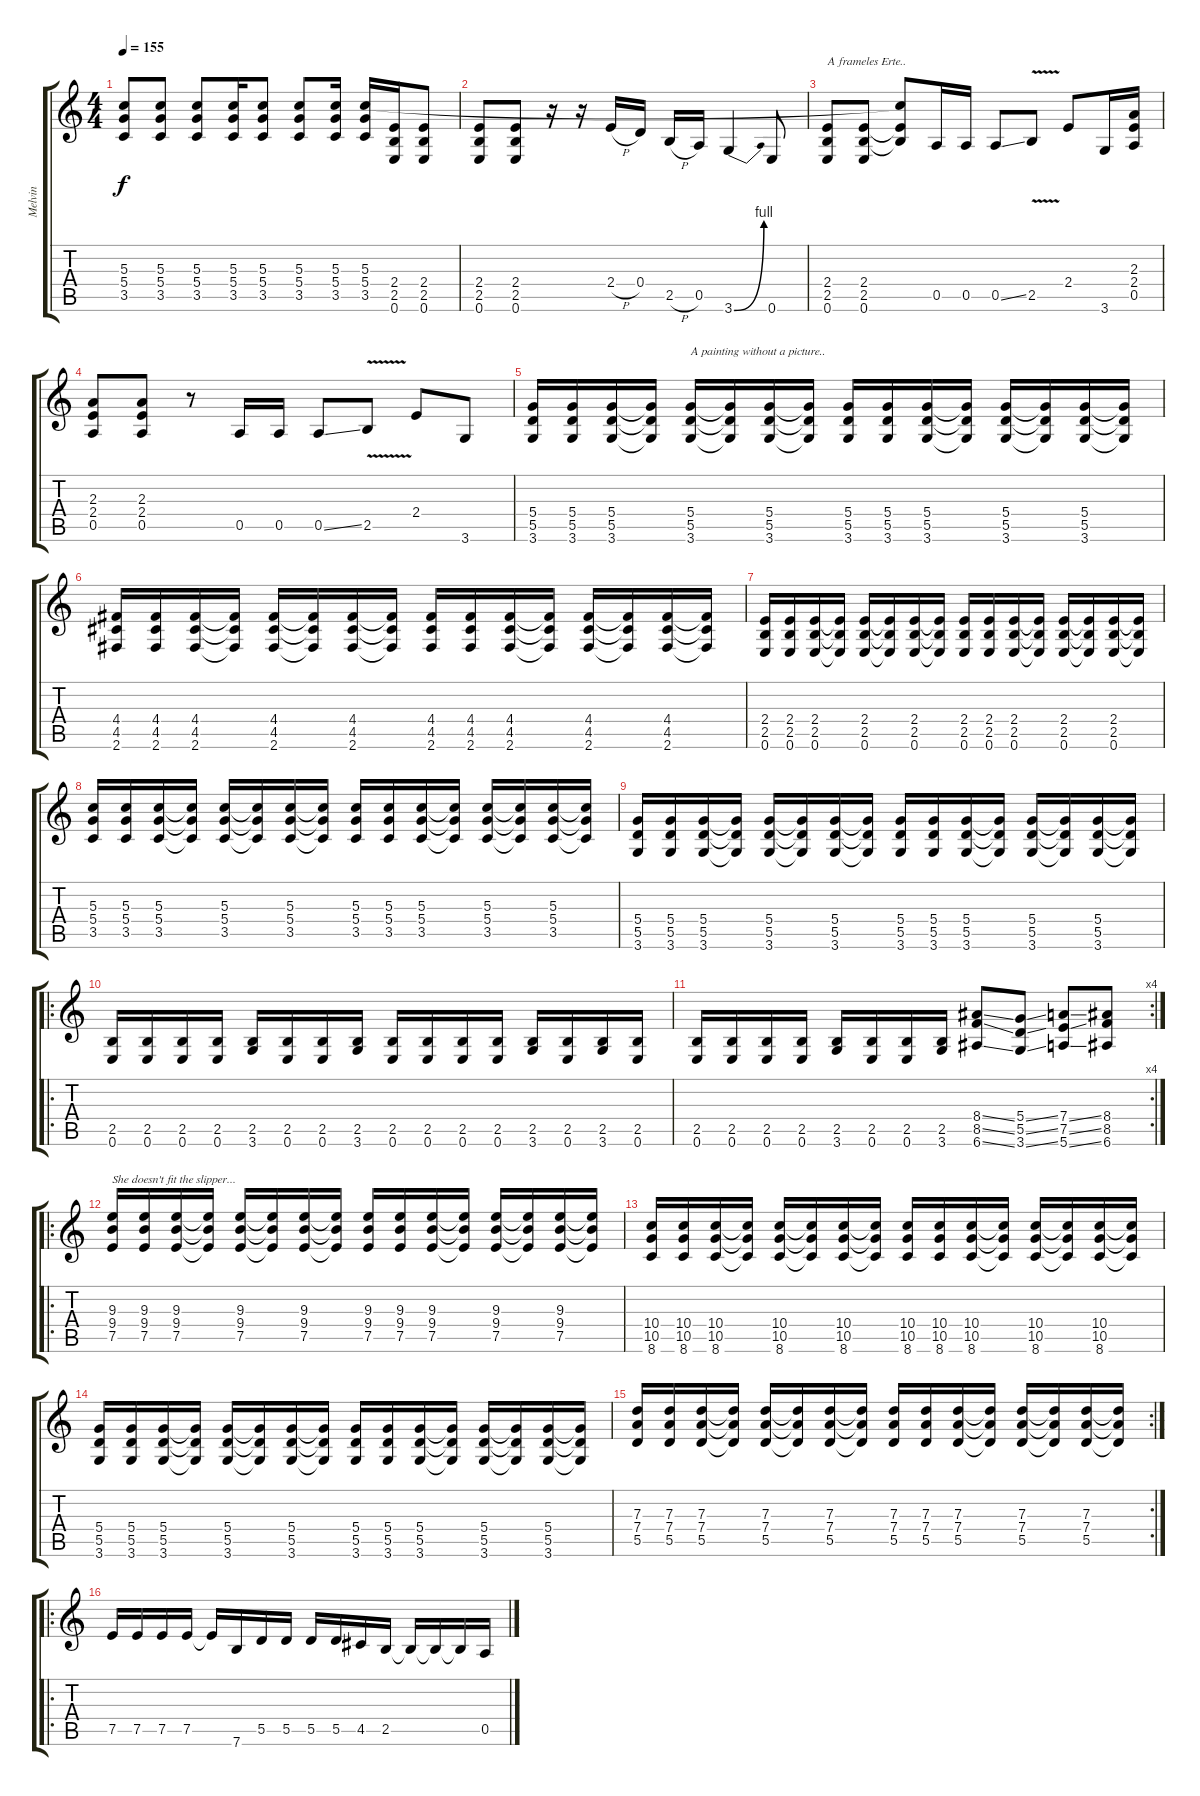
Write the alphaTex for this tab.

\track ("Melvin" "Melvin") {instrument distortionguitar}
\staff {score tabs}
\tuning (E4 B3 G3 D3 A2 E2) {hide}
\ts (4 4)
\tempo 155
\clef g2
\ks c
(5.3 5.4 3.5).8{dy f} (5.3 5.4 3.5).8 (5.3 5.4 3.5).8 (5.3 5.4 3.5).16 (5.3 5.4 3.5).8 (5.3 5.4 3.5).8 (5.3 5.4 3.5).16 (5.3 5.4 3.5).16 (2.4 2.5 0.6).16 (2.4 2.5 0.6).8 |
(2.4 2.5 0.6).8 (2.4 2.5 0.6).8 r.16 r.16 2.4{h}.16 0.4.16 2.5{h}.16 0.5.16 3.6{be (bend 0 0 60 4)}.4 0.6.8 |
(2.4 2.5 0.6).8{txt "A frameles Erte.."} (2.4 2.5 0.6).8 (5.3{t} 2.4{t} 2.5{t}).8 0.5.16 0.5.16 0.5{ss}.8 2.5{v}.8 2.4.8 3.6.16 (2.3 2.4 0.5).16 |
(2.3 2.4 0.5).8 (2.3 2.4 0.5).8 r.8 0.5.16 0.5.16 0.5{ss}.8 2.5{v}.8 2.4.8 3.6.8 |
(5.4 5.5 3.6).16 (5.4 5.5 3.6).16 (5.4 5.5 3.6).16 (5.4{t} 5.5{t} 3.6{t}).16 (5.4 5.5 3.6).16{txt "A painting without a picture.."} (5.4{t} 5.5{t} 3.6{t}).16 (5.4 5.5 3.6).16 (5.4{t} 5.5{t} 3.6{t}).16 (5.4 5.5 3.6).16 (5.4 5.5 3.6).16 (5.4 5.5 3.6).16 (5.4{t} 5.5{t} 3.6{t}).16 (5.4 5.5 3.6).16 (5.4{t} 5.5{t} 3.6{t}).16 (5.4 5.5 3.6).16 (5.4{t} 5.5{t} 3.6{t}).16 |
(4.4 4.5 2.6).16 (4.4 4.5 2.6).16 (4.4 4.5 2.6).16 (4.4{t} 4.5{t} 2.6{t}).16 (4.4 4.5 2.6).16 (4.4{t} 4.5{t} 2.6{t}).16 (4.4 4.5 2.6).16 (4.4{t} 4.5{t} 2.6{t}).16 (4.4 4.5 2.6).16 (4.4 4.5 2.6).16 (4.4 4.5 2.6).16 (4.4{t} 4.5{t} 2.6{t}).16 (4.4 4.5 2.6).16 (4.4{t} 4.5{t} 2.6{t}).16 (4.4 4.5 2.6).16 (4.4{t} 4.5{t} 2.6{t}).16 |
(2.4 2.5 0.6).16 (2.4 2.5 0.6).16 (2.4 2.5 0.6).16 (2.4{t} 2.5{t} 0.6{t}).16 (2.4 2.5 0.6).16 (2.4{t} 2.5{t} 0.6{t}).16 (2.4 2.5 0.6).16 (2.4{t} 2.5{t} 0.6{t}).16 (2.4 2.5 0.6).16 (2.4 2.5 0.6).16 (2.4 2.5 0.6).16 (2.4{t} 2.5{t} 0.6{t}).16 (2.4 2.5 0.6).16 (2.4{t} 2.5{t} 0.6{t}).16 (2.4 2.5 0.6).16 (2.4{t} 2.5{t} 0.6{t}).16 |
(5.3 5.4 3.5).16 (5.3 5.4 3.5).16 (5.3 5.4 3.5).16 (5.3{t} 5.4{t} 3.5{t}).16 (5.3 5.4 3.5).16 (5.3{t} 5.4{t} 3.5{t}).16 (5.3 5.4 3.5).16 (5.3{t} 5.4{t} 3.5{t}).16 (5.3 5.4 3.5).16 (5.3 5.4 3.5).16 (5.3 5.4 3.5).16 (5.3{t} 5.4{t} 3.5{t}).16 (5.3 5.4 3.5).16 (5.3{t} 5.4{t} 3.5{t}).16 (5.3 5.4 3.5).16 (5.3{t} 5.4{t} 3.5{t}).16 |
(5.4 5.5 3.6).16 (5.4 5.5 3.6).16 (5.4 5.5 3.6).16 (5.4{t} 5.5{t} 3.6{t}).16 (5.4 5.5 3.6).16 (5.4{t} 5.5{t} 3.6{t}).16 (5.4 5.5 3.6).16 (5.4{t} 5.5{t} 3.6{t}).16 (5.4 5.5 3.6).16 (5.4 5.5 3.6).16 (5.4 5.5 3.6).16 (5.4{t} 5.5{t} 3.6{t}).16 (5.4 5.5 3.6).16 (5.4{t} 5.5{t} 3.6{t}).16 (5.4 5.5 3.6).16 (5.4{t} 5.5{t} 3.6{t}).16 |
\ro
(2.5 0.6).16 (2.5 0.6).16 (2.5 0.6).16 (2.5 0.6).16 (2.5 3.6).16 (2.5 0.6).16 (2.5 0.6).16 (2.5 3.6).16 (2.5 0.6).16 (2.5 0.6).16 (2.5 0.6).16 (2.5 0.6).16 (2.5 3.6).16 (2.5 0.6).16 (2.5 3.6).16 (2.5 0.6).16 |
\rc 4
(2.5 0.6).16 (2.5 0.6).16 (2.5 0.6).16 (2.5 0.6).16 (2.5 3.6).16 (2.5 0.6).16 (2.5 0.6).16 (2.5 3.6).16 (8.4{ss} 8.5{ss} 6.6{ss}).8 (5.4{ss} 5.5{ss} 3.6{ss}).8 (7.4{ss} 7.5{ss} 5.6{ss}).8 (8.4 8.5 6.6).8 |
\ro
(9.3 9.4 7.5).16{txt "She doesn't fit the slipper..."} (9.3 9.4 7.5).16 (9.3 9.4 7.5).16 (9.3{t} 9.4{t} 7.5{t}).16 (9.3 9.4 7.5).16 (9.3{t} 9.4{t} 7.5{t}).16 (9.3 9.4 7.5).16 (9.3{t} 9.4{t} 7.5{t}).16 (9.3 9.4 7.5).16 (9.3 9.4 7.5).16 (9.3 9.4 7.5).16 (9.3{t} 9.4{t} 7.5{t}).16 (9.3 9.4 7.5).16 (9.3{t} 9.4{t} 7.5{t}).16 (9.3 9.4 7.5).16 (9.3{t} 9.4{t} 7.5{t}).16 |
(10.4 10.5 8.6).16 (10.4 10.5 8.6).16 (10.4 10.5 8.6).16 (10.4{t} 10.5{t} 8.6{t}).16 (10.4 10.5 8.6).16 (10.4{t} 10.5{t} 8.6{t}).16 (10.4 10.5 8.6).16 (10.4{t} 10.5{t} 8.6{t}).16 (10.4 10.5 8.6).16 (10.4 10.5 8.6).16 (10.4 10.5 8.6).16 (10.4{t} 10.5{t} 8.6{t}).16 (10.4 10.5 8.6).16 (10.4{t} 10.5{t} 8.6{t}).16 (10.4 10.5 8.6).16 (10.4{t} 10.5{t} 8.6{t}).16 |
(5.4 5.5 3.6).16 (5.4 5.5 3.6).16 (5.4 5.5 3.6).16 (5.4{t} 5.5{t} 3.6{t}).16 (5.4 5.5 3.6).16 (5.4{t} 5.5{t} 3.6{t}).16 (5.4 5.5 3.6).16 (5.4{t} 5.5{t} 3.6{t}).16 (5.4 5.5 3.6).16 (5.4 5.5 3.6).16 (5.4 5.5 3.6).16 (5.4{t} 5.5{t} 3.6{t}).16 (5.4 5.5 3.6).16 (5.4{t} 5.5{t} 3.6{t}).16 (5.4 5.5 3.6).16 (5.4{t} 5.5{t} 3.6{t}).16 |
\rc 2
(7.3 7.4 5.5).16 (7.3 7.4 5.5).16 (7.3 7.4 5.5).16 (7.3{t} 7.4{t} 5.5{t}).16 (7.3 7.4 5.5).16 (7.3{t} 7.4{t} 5.5{t}).16 (7.3 7.4 5.5).16 (7.3{t} 7.4{t} 5.5{t}).16 (7.3 7.4 5.5).16 (7.3 7.4 5.5).16 (7.3 7.4 5.5).16 (7.3{t} 7.4{t} 5.5{t}).16 (7.3 7.4 5.5).16 (7.3{t} 7.4{t} 5.5{t}).16 (7.3 7.4 5.5).16 (7.3{t} 7.4{t} 5.5{t}).16 |
\ro
7.5.16 7.5.16 7.5.16 7.5.16 7.5{t}.16 7.6.16 5.5.16 5.5.16 5.5.16 5.5.16 4.5.16 2.5.16 2.5{t}.16 2.5{t}.16 2.5{t}.16 0.5.16
